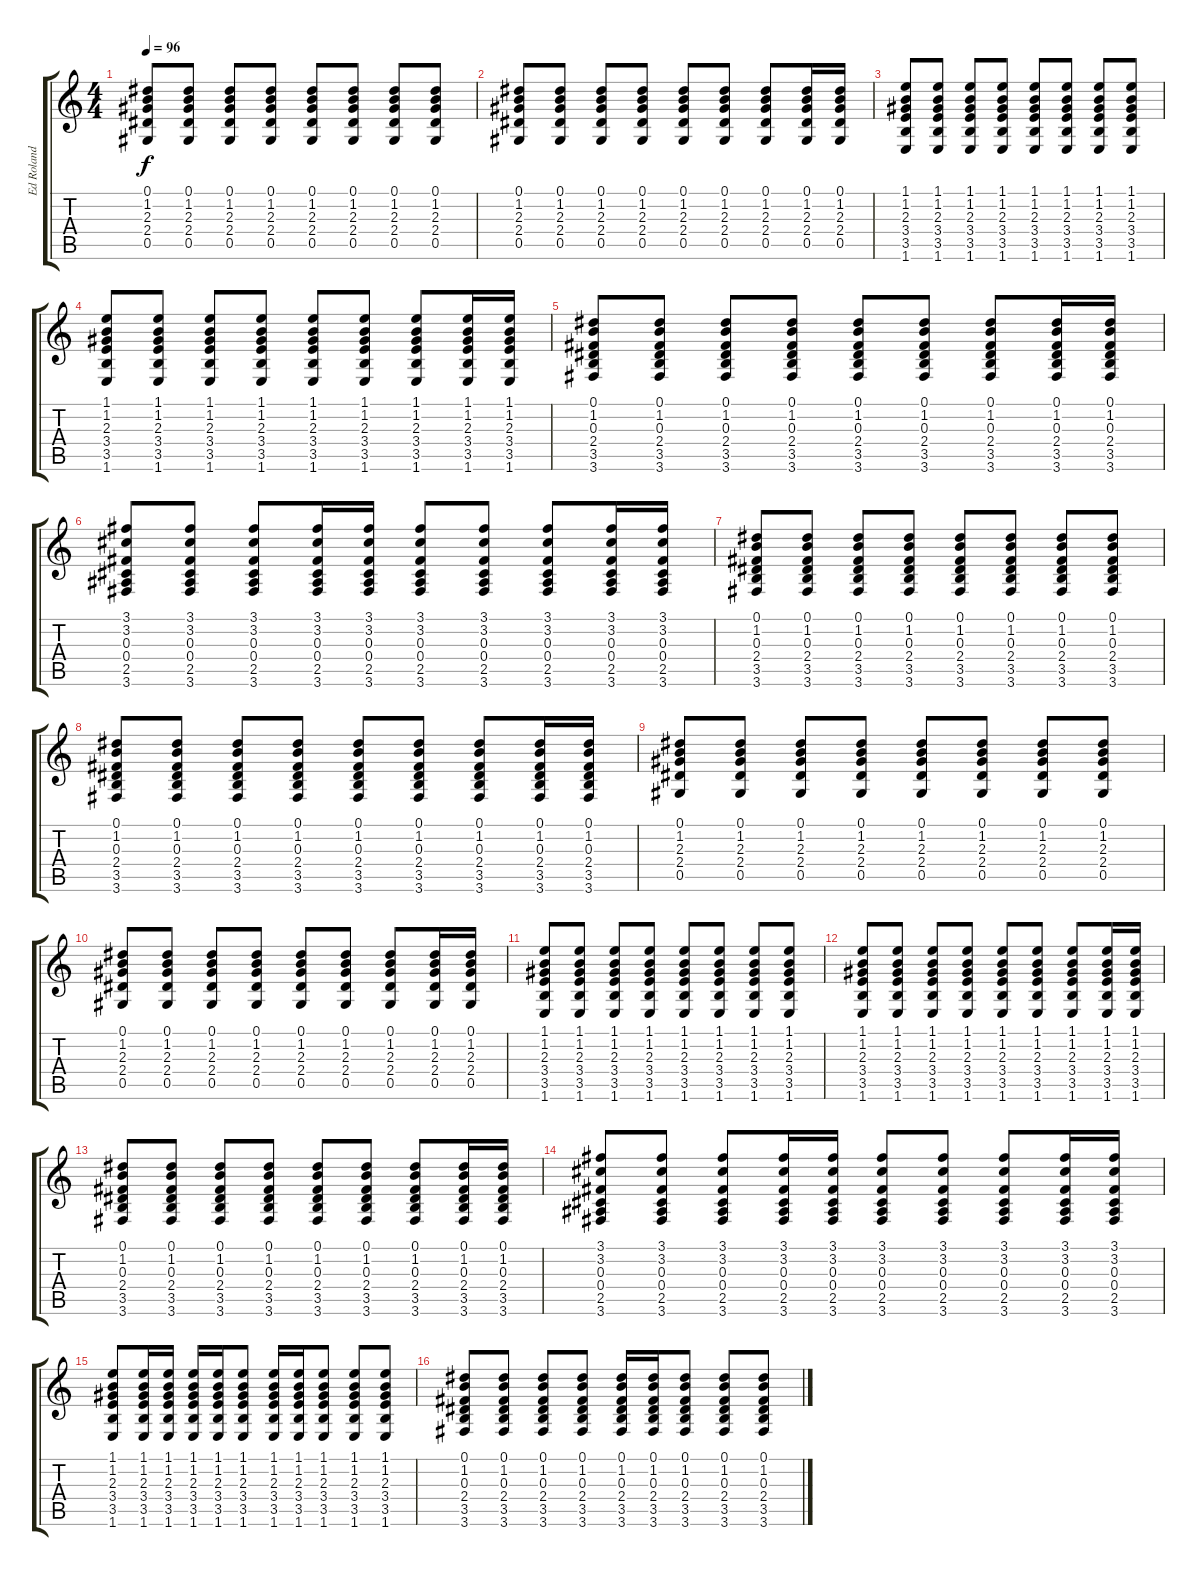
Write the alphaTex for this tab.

\track ("Ed Roland" "Ed Roland") {instrument acousticguitarsteel}
\staff {score tabs}
\tuning (Eb4 Bb3 Gb3 Db3 Ab2 Eb2) {hide}
\ts (4 4)
\tempo 96
\clef g2
\ks c
(0.1 1.2 2.3 2.4 0.5).8{dy f} (0.1 1.2 2.3 2.4 0.5).8 (0.1 1.2 2.3 2.4 0.5).8 (0.1 1.2 2.3 2.4 0.5).8 (0.1 1.2 2.3 2.4 0.5).8 (0.1 1.2 2.3 2.4 0.5).8 (0.1 1.2 2.3 2.4 0.5).8 (0.1 1.2 2.3 2.4 0.5).8 |
(0.1 1.2 2.3 2.4 0.5).8 (0.1 1.2 2.3 2.4 0.5).8 (0.1 1.2 2.3 2.4 0.5).8 (0.1 1.2 2.3 2.4 0.5).8 (0.1 1.2 2.3 2.4 0.5).8 (0.1 1.2 2.3 2.4 0.5).8 (0.1 1.2 2.3 2.4 0.5).8 (0.1 1.2 2.3 2.4 0.5).16 (0.1 1.2 2.3 2.4 0.5).16 |
(1.1 1.2 2.3 3.4 3.5 1.6).8 (1.1 1.2 2.3 3.4 3.5 1.6).8 (1.1 1.2 2.3 3.4 3.5 1.6).8 (1.1 1.2 2.3 3.4 3.5 1.6).8 (1.1 1.2 2.3 3.4 3.5 1.6).8 (1.1 1.2 2.3 3.4 3.5 1.6).8 (1.1 1.2 2.3 3.4 3.5 1.6).8 (1.1 1.2 2.3 3.4 3.5 1.6).8 |
(1.1 1.2 2.3 3.4 3.5 1.6).8 (1.1 1.2 2.3 3.4 3.5 1.6).8 (1.1 1.2 2.3 3.4 3.5 1.6).8 (1.1 1.2 2.3 3.4 3.5 1.6).8 (1.1 1.2 2.3 3.4 3.5 1.6).8 (1.1 1.2 2.3 3.4 3.5 1.6).8 (1.1 1.2 2.3 3.4 3.5 1.6).8 (1.1 1.2 2.3 3.4 3.5 1.6).16 (1.1 1.2 2.3 3.4 3.5 1.6).16 |
(0.1 1.2 0.3 2.4 3.5 3.6).8 (0.1 1.2 0.3 2.4 3.5 3.6).8 (0.1 1.2 0.3 2.4 3.5 3.6).8 (0.1 1.2 0.3 2.4 3.5 3.6).8 (0.1 1.2 0.3 2.4 3.5 3.6).8 (0.1 1.2 0.3 2.4 3.5 3.6).8 (0.1 1.2 0.3 2.4 3.5 3.6).8 (0.1 1.2 0.3 2.4 3.5 3.6).16 (0.1 1.2 0.3 2.4 3.5 3.6).16 |
(3.1 3.2 0.3 0.4 2.5 3.6).8 (3.1 3.2 0.3 0.4 2.5 3.6).8 (3.1 3.2 0.3 0.4 2.5 3.6).8 (3.1 3.2 0.3 0.4 2.5 3.6).16 (3.1 3.2 0.3 0.4 2.5 3.6).16 (3.1 3.2 0.3 0.4 2.5 3.6).8 (3.1 3.2 0.3 0.4 2.5 3.6).8 (3.1 3.2 0.3 0.4 2.5 3.6).8 (3.1 3.2 0.3 0.4 2.5 3.6).16 (3.1 3.2 0.3 0.4 2.5 3.6).16 |
(0.1 1.2 0.3 2.4 3.5 3.6).8 (0.1 1.2 0.3 2.4 3.5 3.6).8 (0.1 1.2 0.3 2.4 3.5 3.6).8 (0.1 1.2 0.3 2.4 3.5 3.6).8 (0.1 1.2 0.3 2.4 3.5 3.6).8 (0.1 1.2 0.3 2.4 3.5 3.6).8 (0.1 1.2 0.3 2.4 3.5 3.6).8 (0.1 1.2 0.3 2.4 3.5 3.6).8 |
(0.1 1.2 0.3 2.4 3.5 3.6).8 (0.1 1.2 0.3 2.4 3.5 3.6).8 (0.1 1.2 0.3 2.4 3.5 3.6).8 (0.1 1.2 0.3 2.4 3.5 3.6).8 (0.1 1.2 0.3 2.4 3.5 3.6).8 (0.1 1.2 0.3 2.4 3.5 3.6).8 (0.1 1.2 0.3 2.4 3.5 3.6).8 (0.1 1.2 0.3 2.4 3.5 3.6).16 (0.1 1.2 0.3 2.4 3.5 3.6).16 |
(0.1 1.2 2.3 2.4 0.5).8 (0.1 1.2 2.3 2.4 0.5).8 (0.1 1.2 2.3 2.4 0.5).8 (0.1 1.2 2.3 2.4 0.5).8 (0.1 1.2 2.3 2.4 0.5).8 (0.1 1.2 2.3 2.4 0.5).8 (0.1 1.2 2.3 2.4 0.5).8 (0.1 1.2 2.3 2.4 0.5).8 |
(0.1 1.2 2.3 2.4 0.5).8 (0.1 1.2 2.3 2.4 0.5).8 (0.1 1.2 2.3 2.4 0.5).8 (0.1 1.2 2.3 2.4 0.5).8 (0.1 1.2 2.3 2.4 0.5).8 (0.1 1.2 2.3 2.4 0.5).8 (0.1 1.2 2.3 2.4 0.5).8 (0.1 1.2 2.3 2.4 0.5).16 (0.1 1.2 2.3 2.4 0.5).16 |
(1.1 1.2 2.3 3.4 3.5 1.6).8 (1.1 1.2 2.3 3.4 3.5 1.6).8 (1.1 1.2 2.3 3.4 3.5 1.6).8 (1.1 1.2 2.3 3.4 3.5 1.6).8 (1.1 1.2 2.3 3.4 3.5 1.6).8 (1.1 1.2 2.3 3.4 3.5 1.6).8 (1.1 1.2 2.3 3.4 3.5 1.6).8 (1.1 1.2 2.3 3.4 3.5 1.6).8 |
(1.1 1.2 2.3 3.4 3.5 1.6).8 (1.1 1.2 2.3 3.4 3.5 1.6).8 (1.1 1.2 2.3 3.4 3.5 1.6).8 (1.1 1.2 2.3 3.4 3.5 1.6).8 (1.1 1.2 2.3 3.4 3.5 1.6).8 (1.1 1.2 2.3 3.4 3.5 1.6).8 (1.1 1.2 2.3 3.4 3.5 1.6).8 (1.1 1.2 2.3 3.4 3.5 1.6).16 (1.1 1.2 2.3 3.4 3.5 1.6).16 |
(0.1 1.2 0.3 2.4 3.5 3.6).8 (0.1 1.2 0.3 2.4 3.5 3.6).8 (0.1 1.2 0.3 2.4 3.5 3.6).8 (0.1 1.2 0.3 2.4 3.5 3.6).8 (0.1 1.2 0.3 2.4 3.5 3.6).8 (0.1 1.2 0.3 2.4 3.5 3.6).8 (0.1 1.2 0.3 2.4 3.5 3.6).8 (0.1 1.2 0.3 2.4 3.5 3.6).16 (0.1 1.2 0.3 2.4 3.5 3.6).16 |
(3.1 3.2 0.3 0.4 2.5 3.6).8 (3.1 3.2 0.3 0.4 2.5 3.6).8 (3.1 3.2 0.3 0.4 2.5 3.6).8 (3.1 3.2 0.3 0.4 2.5 3.6).16 (3.1 3.2 0.3 0.4 2.5 3.6).16 (3.1 3.2 0.3 0.4 2.5 3.6).8 (3.1 3.2 0.3 0.4 2.5 3.6).8 (3.1 3.2 0.3 0.4 2.5 3.6).8 (3.1 3.2 0.3 0.4 2.5 3.6).16 (3.1 3.2 0.3 0.4 2.5 3.6).16 |
(1.1 1.2 2.3 3.4 3.5 1.6).8 (1.1 1.2 2.3 3.4 3.5 1.6).16 (1.1 1.2 2.3 3.4 3.5 1.6).16 (1.1 1.2 2.3 3.4 3.5 1.6).16 (1.1 1.2 2.3 3.4 3.5 1.6).16 (1.1 1.2 2.3 3.4 3.5 1.6).8 (1.1 1.2 2.3 3.4 3.5 1.6).16 (1.1 1.2 2.3 3.4 3.5 1.6).16 (1.1 1.2 2.3 3.4 3.5 1.6).8 (1.1 1.2 2.3 3.4 3.5 1.6).8 (1.1 1.2 2.3 3.4 3.5 1.6).8 |
(0.1 1.2 0.3 2.4 3.5 3.6).8 (0.1 1.2 0.3 2.4 3.5 3.6).8 (0.1 1.2 0.3 2.4 3.5 3.6).8 (0.1 1.2 0.3 2.4 3.5 3.6).8 (0.1 1.2 0.3 2.4 3.5 3.6).16 (0.1 1.2 0.3 2.4 3.5 3.6).16 (0.1 1.2 0.3 2.4 3.5 3.6).8 (0.1 1.2 0.3 2.4 3.5 3.6).8 (0.1 1.2 0.3 2.4 3.5 3.6).8
